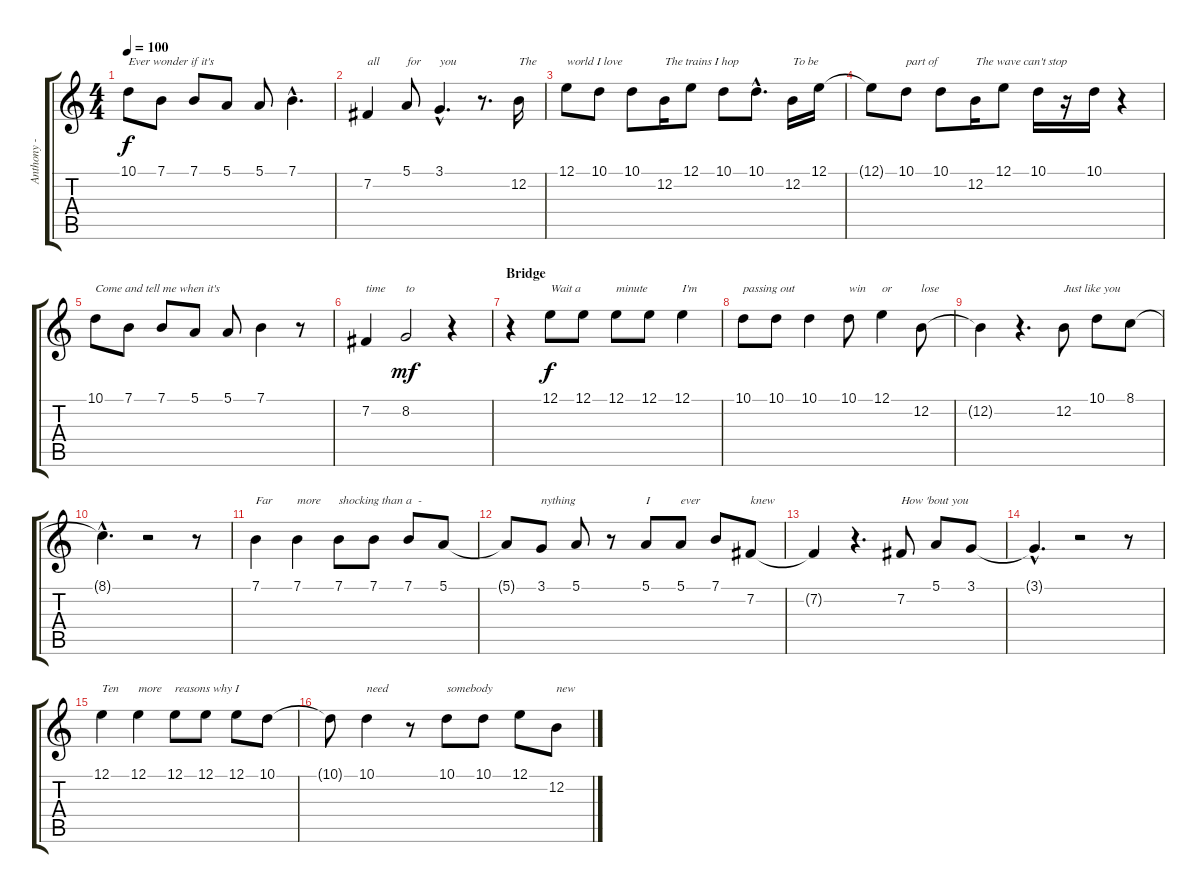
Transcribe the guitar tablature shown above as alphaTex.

\track ("Anthony - Vocals" "Anthony - ") {instrument trumpet}
\staff {score tabs}
\tuning (E4 B3 G3 D3 A2 E2) {hide}
\ts (4 4)
\tempo 100
\clef g2
\ks c
10.1.8{txt "Ever wonder if it's" dy f} 7.1.8 7.1.8 5.1.8 5.1.8 7.1{hac}.4{d} |
7.2.4{txt "all"} 5.1.8{txt "for"} 3.1{hac}.4{d txt "you"} r.8{d} 12.2.16{txt "The"} |
12.1.8{txt "world I love"} 10.1.8 10.1.8 12.2.16{txt "The trains I hop"} 12.1.8 10.1.8 10.1{hac}.8{d} 12.2.16{txt "To be"} 12.1.16 |
12.1{t}.8 10.1.8{txt "part of"} 10.1.8 12.2.16{txt "The wave can't stop"} 12.1.8 10.1.16 r.16 10.1.16 r.4 |
10.1.8{txt "Come and tell me when it's"} 7.1.8 7.1.8 5.1.8 5.1.8 7.1.4 r.8 |
7.2.4{txt "time"} 8.2.2{txt "to" dy mf} r.4 |
\section ("" "Bridge")
r.4 12.1.8{txt "Wait a" dy f} 12.1.8 12.1.8{txt "minute"} 12.1.8 12.1.4{txt "I'm"} |
10.1.8{txt "passing out"} 10.1.8 10.1.4 10.1.8{txt "win"} 12.1.4{txt "or"} 12.2.8{txt "lose"} |
12.2{t}.4 r.4{d} 12.2.8{txt "Just like you"} 10.1.8 8.1.8 |
8.1{hac t}.4{d} r.2 r.8 |
7.1.4{txt "Far"} 7.1.4{txt "more"} 7.1.8{txt "shocking than a  -"} 7.1.8 7.1.8 5.1.8 |
5.1{t}.8 3.1.8{txt "nything"} 5.1.8 r.8 5.1.8{txt "I"} 5.1.8{txt "ever"} 7.1.8 7.2.8{txt "knew"} |
7.2{t}.4 r.4{d} 7.2.8{txt "How 'bout you"} 5.1.8 3.1.8 |
3.1{hac t}.4{d} r.2 r.8 |
12.1.4{txt "Ten"} 12.1.4{txt "more"} 12.1.8{txt "reasons why I"} 12.1.8 12.1.8 10.1.8 |
10.1{t}.8 10.1.4{txt "need"} r.8 10.1.8{txt "somebody"} 10.1.8 12.1.8 12.2.8{txt "new"}
